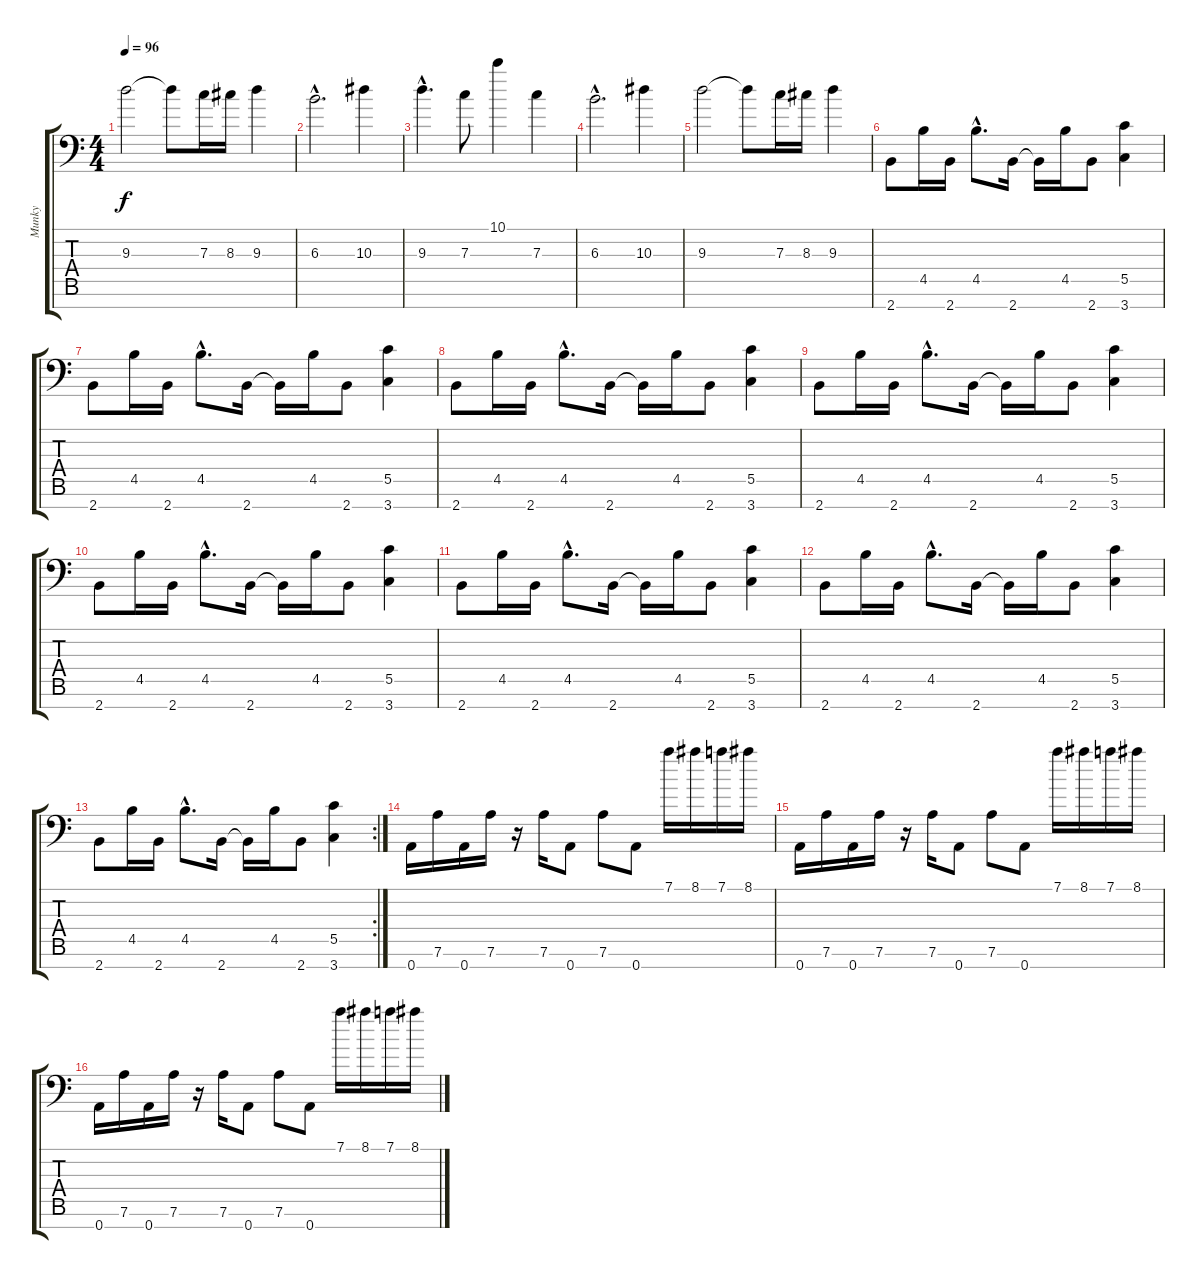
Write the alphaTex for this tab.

\track ("Munky" "Munky") {instrument distortionguitar}
\staff {score tabs}
\tuning (D4 A3 F3 C3 G2 D2 A1) {hide}
\ts (4 4)
\tempo 96
\clef f4
\ks c
9.3.2{dy f} 9.3{t}.8 7.3.16 8.3.16 9.3.4 |
6.3{hac}.2{d} 10.3.4 |
9.3{hac}.4{d} 7.3.8 10.1.4 7.3.4 |
6.3{hac}.2{d} 10.3.4 |
9.3.2 9.3{t}.8 7.3.16 8.3.16 9.3.4 |
2.7.8 4.5.16 2.7.16 4.5{hac}.8{d} 2.7.16 2.7{t}.16 4.5.16 2.7.8 (5.5 3.7).4 |
2.7.8 4.5.16 2.7.16 4.5{hac}.8{d} 2.7.16 2.7{t}.16 4.5.16 2.7.8 (5.5 3.7).4 |
2.7.8 4.5.16 2.7.16 4.5{hac}.8{d} 2.7.16 2.7{t}.16 4.5.16 2.7.8 (5.5 3.7).4 |
2.7.8 4.5.16 2.7.16 4.5{hac}.8{d} 2.7.16 2.7{t}.16 4.5.16 2.7.8 (5.5 3.7).4 |
2.7.8 4.5.16 2.7.16 4.5{hac}.8{d} 2.7.16 2.7{t}.16 4.5.16 2.7.8 (5.5 3.7).4 |
2.7.8 4.5.16 2.7.16 4.5{hac}.8{d} 2.7.16 2.7{t}.16 4.5.16 2.7.8 (5.5 3.7).4 |
2.7.8 4.5.16 2.7.16 4.5{hac}.8{d} 2.7.16 2.7{t}.16 4.5.16 2.7.8 (5.5 3.7).4 |
\rc 2
2.7.8 4.5.16 2.7.16 4.5{hac}.8{d} 2.7.16 2.7{t}.16 4.5.16 2.7.8 (5.5 3.7).4 |
0.7.16 7.6.16 0.7.16 7.6.16 r.16 7.6.16 0.7.8 7.6.8 0.7.8 7.1.16 8.1.16 7.1.16 8.1.16 |
0.7.16 7.6.16 0.7.16 7.6.16 r.16 7.6.16 0.7.8 7.6.8 0.7.8 7.1.16 8.1.16 7.1.16 8.1.16 |
0.7.16 7.6.16 0.7.16 7.6.16 r.16 7.6.16 0.7.8 7.6.8 0.7.8 7.1.16 8.1.16 7.1.16 8.1.16
